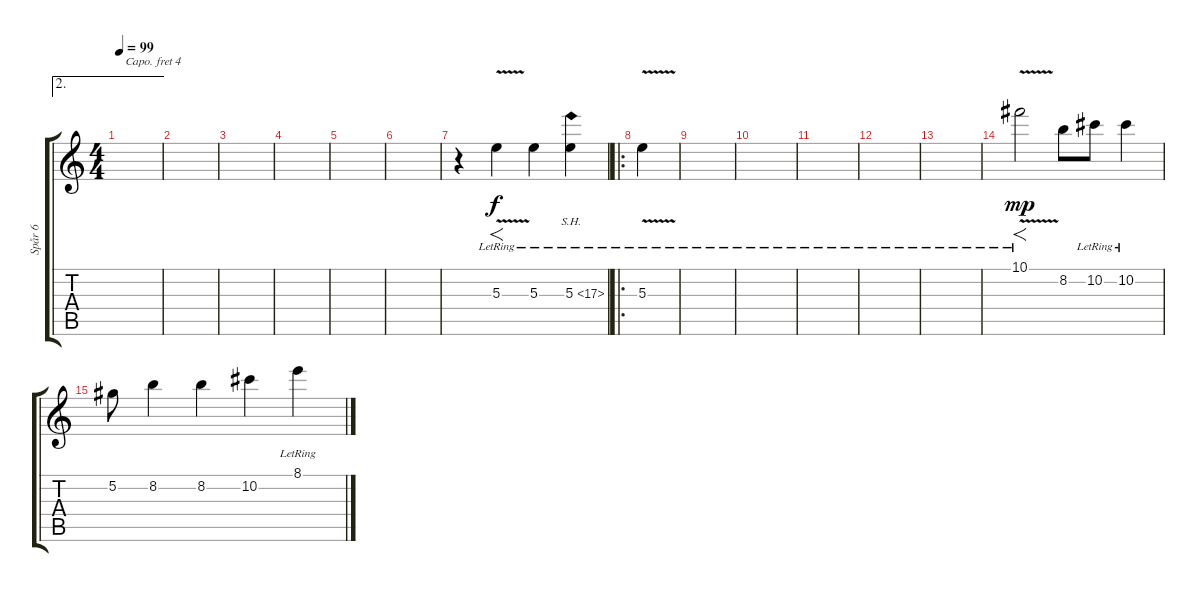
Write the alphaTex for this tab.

\track ("Spår 6" "Spår 6") {instrument distortionguitar}
\staff {score tabs}
\capo 4
\tuning (E4 B3 G3 D3 A2 E2) {hide}
\ae 2
\ts (4 4)
\tempo 99
\clef g2
\ks c
|
|
|
|
|
|
r.4 5.3{v lr}.4{f} 5.3{lr}.4 5.3{sh 12 lr}.4 |
\ro
5.3{v lr}.4 |
|
|
|
|
|
10.1{v lr}.2{f dy mp} 8.2.8 10.2{lr}.8 10.2{lr}.4 |
5.2.8 8.2.4 8.2.4 10.2.4 8.1{lr}.4
